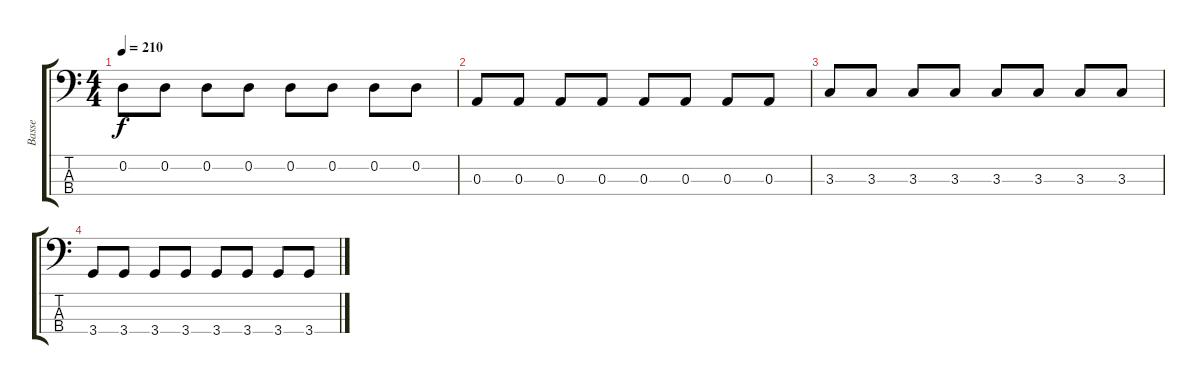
\track ("Basse" "Basse") {instrument electricbasspick}
\staff {score tabs}
\tuning (G2 D2 A1 E1) {hide}
\ts (4 4)
\tempo 210
\clef f4
\ks c
0.2.8{dy f} 0.2.8 0.2.8 0.2.8 0.2.8 0.2.8 0.2.8 0.2.8 |
0.3.8 0.3.8 0.3.8 0.3.8 0.3.8 0.3.8 0.3.8 0.3.8 |
3.3.8 3.3.8 3.3.8 3.3.8 3.3.8 3.3.8 3.3.8 3.3.8 |
3.4.8 3.4.8 3.4.8 3.4.8 3.4.8 3.4.8 3.4.8 3.4.8
